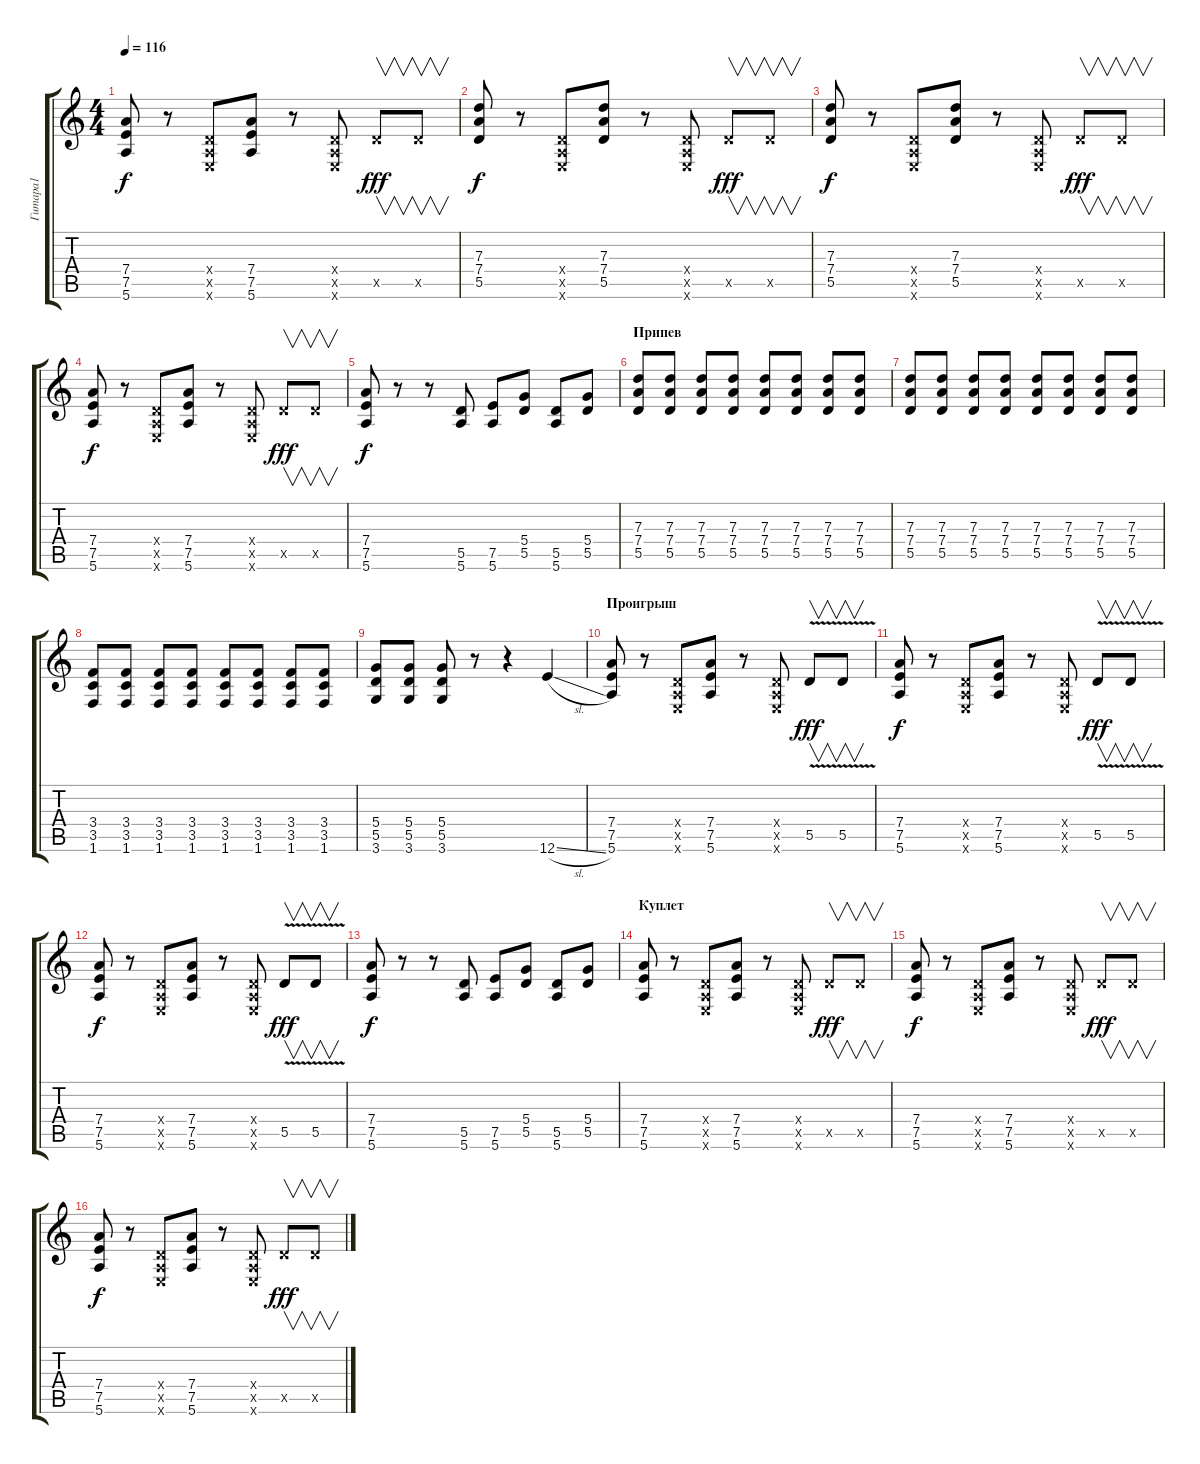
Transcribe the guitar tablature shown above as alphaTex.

\track ("Гитара1" "Гитара1") {instrument overdrivenguitar}
\staff {score tabs}
\tuning (E4 B3 G3 D3 A2 E2) {hide}
\ts (4 4)
\tempo 116
\clef g2
\ks c
(7.4 7.5 5.6).8{dy f} r.8 (0.4{x} 0.5{x} 0.6{x}).8 (7.4 7.5 5.6).8 r.8 (0.4{x} 0.5{x} 0.6{x}).8 5.5{x}.8{v dy fff} 5.5{x}.8{v} |
(7.3 7.4 5.5).8{dy f} r.8 (0.4{x} 0.5{x} 0.6{x}).8 (7.3 7.4 5.5).8 r.8 (0.4{x} 0.5{x} 0.6{x}).8 5.5{x}.8{v dy fff} 5.5{x}.8{v} |
(7.3 7.4 5.5).8{dy f} r.8 (0.4{x} 0.5{x} 0.6{x}).8 (7.3 7.4 5.5).8 r.8 (0.4{x} 0.5{x} 0.6{x}).8 5.5{x}.8{v dy fff} 5.5{x}.8{v} |
(7.4 7.5 5.6).8{dy f} r.8 (0.4{x} 0.5{x} 0.6{x}).8 (7.4 7.5 5.6).8 r.8 (0.4{x} 0.5{x} 0.6{x}).8 5.5{x}.8{v dy fff} 5.5{x}.8{v} |
(7.4 7.5 5.6).8{dy f} r.8 r.8 (5.5 5.6).8 (7.5 5.6).8 (5.4 5.5).8 (5.5 5.6).8 (5.4 5.5).8 |
\section ("" "Припев")
(7.3 7.4 5.5).8{volume 13 balance 3 instrument overdrivenguitar} (7.3 7.4 5.5).8 (7.3 7.4 5.5).8 (7.3 7.4 5.5).8 (7.3 7.4 5.5).8 (7.3 7.4 5.5).8 (7.3 7.4 5.5).8 (7.3 7.4 5.5).8 |
(7.3 7.4 5.5).8 (7.3 7.4 5.5).8 (7.3 7.4 5.5).8 (7.3 7.4 5.5).8 (7.3 7.4 5.5).8 (7.3 7.4 5.5).8 (7.3 7.4 5.5).8 (7.3 7.4 5.5).8 |
(3.4 3.5 1.6).8{volume 16 balance 8 instrument overdrivenguitar} (3.4 3.5 1.6).8 (3.4 3.5 1.6).8 (3.4 3.5 1.6).8 (3.4 3.5 1.6).8 (3.4 3.5 1.6).8 (3.4 3.5 1.6).8 (3.4 3.5 1.6).8 |
(5.4 5.5 3.6).8 (5.4 5.5 3.6).8 (5.4 5.5 3.6).8 r.8 r.4 12.6{sl}.4 |
\section ("" "Проигрыш")
(7.4 7.5 5.6).8 r.8 (0.4{x} 0.5{x} 0.6{x}).8 (7.4 7.5 5.6).8 r.8 (0.4{x} 0.5{x} 0.6{x}).8 5.5{v}.8{v dy fff} 5.5{v}.8{v} |
(7.4 7.5 5.6).8{dy f} r.8 (0.4{x} 0.5{x} 0.6{x}).8 (7.4 7.5 5.6).8 r.8 (0.4{x} 0.5{x} 0.6{x}).8 5.5{v}.8{v dy fff} 5.5{v}.8{v} |
(7.4 7.5 5.6).8{dy f} r.8 (0.4{x} 0.5{x} 0.6{x}).8 (7.4 7.5 5.6).8 r.8 (0.4{x} 0.5{x} 0.6{x}).8 5.5{v}.8{v dy fff} 5.5{v}.8{v} |
(7.4 7.5 5.6).8{dy f} r.8 r.8 (5.5 5.6).8 (7.5 5.6).8 (5.4 5.5).8 (5.5 5.6).8 (5.4 5.5).8 |
\section ("" "Куплет")
(7.4 7.5 5.6).8 r.8 (0.4{x} 0.5{x} 0.6{x}).8 (7.4 7.5 5.6).8 r.8 (0.4{x} 0.5{x} 0.6{x}).8 5.5{x}.8{v dy fff} 5.5{x}.8{v} |
(7.4 7.5 5.6).8{dy f} r.8 (0.4{x} 0.5{x} 0.6{x}).8 (7.4 7.5 5.6).8 r.8 (0.4{x} 0.5{x} 0.6{x}).8 5.5{x}.8{v dy fff} 5.5{x}.8{v} |
(7.4 7.5 5.6).8{dy f} r.8 (0.4{x} 0.5{x} 0.6{x}).8 (7.4 7.5 5.6).8 r.8 (0.4{x} 0.5{x} 0.6{x}).8 5.5{x}.8{v dy fff} 5.5{x}.8{v}
